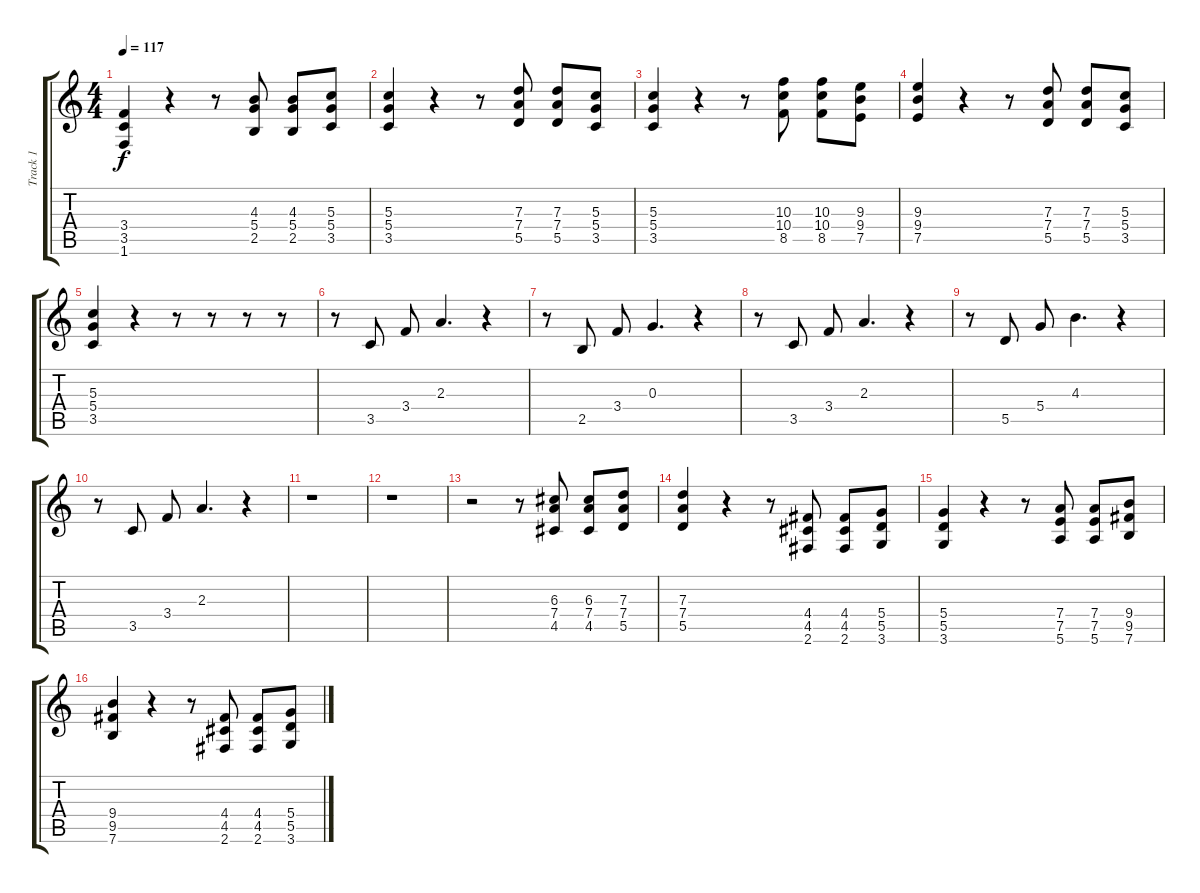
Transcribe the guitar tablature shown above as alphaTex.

\track ("Track 1" "Track 1") {instrument distortionguitar}
\staff {score tabs}
\tuning (E4 B3 G3 D3 A2 E2) {hide}
\ts (4 4)
\tempo 117
\clef g2
\ks c
(3.4 3.5 1.6).4{dy f} r.4 r.8 (4.3 5.4 2.5).8 (4.3 5.4 2.5).8 (5.3 5.4 3.5).8 |
(5.3 5.4 3.5).4 r.4 r.8 (7.3 7.4 5.5).8 (7.3 7.4 5.5).8 (5.3 5.4 3.5).8 |
(5.3 5.4 3.5).4 r.4 r.8 (10.3 10.4 8.5).8 (10.3 10.4 8.5).8 (9.3 9.4 7.5).8 |
(9.3 9.4 7.5).4 r.4 r.8 (7.3 7.4 5.5).8 (7.3 7.4 5.5).8 (5.3 5.4 3.5).8 |
(5.3 5.4 3.5).4 r.4 r.8 r.8 r.8 r.8 |
r.8 3.5.8 3.4.8 2.3.4{d} r.4 |
r.8 2.5.8 3.4.8 0.3.4{d} r.4 |
r.8 3.5.8 3.4.8 2.3.4{d} r.4 |
r.8 5.5.8 5.4.8 4.3.4{d} r.4 |
r.8 3.5.8 3.4.8 2.3.4{d} r.4 |
r.1 |
r.1 |
r.2 r.8 (6.3 7.4 4.5).8 (6.3 7.4 4.5).8 (7.3 7.4 5.5).8 |
(7.3 7.4 5.5).4 r.4 r.8 (4.4 4.5 2.6).8 (4.4 4.5 2.6).8 (5.4 5.5 3.6).8 |
(5.4 5.5 3.6).4 r.4 r.8 (7.4 7.5 5.6).8 (7.4 7.5 5.6).8 (9.4 9.5 7.6).8 |
(9.4 9.5 7.6).4 r.4 r.8 (4.4 4.5 2.6).8 (4.4 4.5 2.6).8 (5.4 5.5 3.6).8
